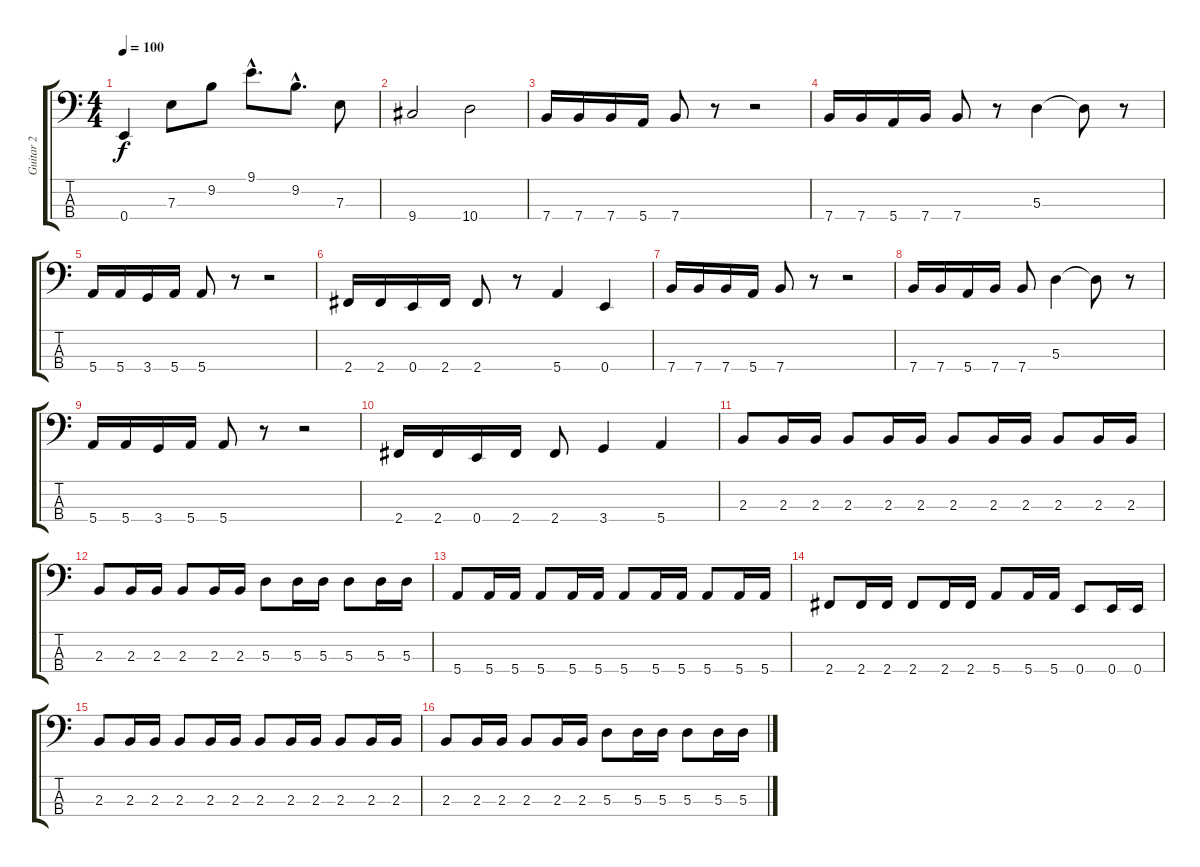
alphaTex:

\track ("Guitar 2" "Guitar 2") {instrument electricbassfinger}
\staff {score tabs}
\tuning (G2 D2 A1 E1) {hide}
\ts (4 4)
\tempo 100
\clef f4
\ks c
0.4.4{dy f} 7.3.8 9.2.8 9.1{hac}.8{d} 9.2{hac}.8{d} 7.3.8 |
9.4.2 10.4.2 |
7.4.16 7.4.16 7.4.16 5.4.16 7.4.8 r.8 r.2 |
7.4.16 7.4.16 5.4.16 7.4.16 7.4.8 r.8 5.3.4 5.3{t}.8 r.8 |
5.4.16 5.4.16 3.4.16 5.4.16 5.4.8 r.8 r.2 |
2.4.16 2.4.16 0.4.16 2.4.16 2.4.8 r.8 5.4.4 0.4.4 |
7.4.16 7.4.16 7.4.16 5.4.16 7.4.8 r.8 r.2 |
7.4.16 7.4.16 5.4.16 7.4.16 7.4.8 5.3.4 5.3{t}.8 r.8 |
5.4.16 5.4.16 3.4.16 5.4.16 5.4.8 r.8 r.2 |
2.4.16 2.4.16 0.4.16 2.4.16 2.4.8 3.4.4 5.4.4 |
2.3.8 2.3.16 2.3.16 2.3.8 2.3.16 2.3.16 2.3.8 2.3.16 2.3.16 2.3.8 2.3.16 2.3.16 |
2.3.8 2.3.16 2.3.16 2.3.8 2.3.16 2.3.16 5.3.8 5.3.16 5.3.16 5.3.8 5.3.16 5.3.16 |
5.4.8 5.4.16 5.4.16 5.4.8 5.4.16 5.4.16 5.4.8 5.4.16 5.4.16 5.4.8 5.4.16 5.4.16 |
2.4.8 2.4.16 2.4.16 2.4.8 2.4.16 2.4.16 5.4.8 5.4.16 5.4.16 0.4.8 0.4.16 0.4.16 |
2.3.8 2.3.16 2.3.16 2.3.8 2.3.16 2.3.16 2.3.8 2.3.16 2.3.16 2.3.8 2.3.16 2.3.16 |
2.3.8 2.3.16 2.3.16 2.3.8 2.3.16 2.3.16 5.3.8 5.3.16 5.3.16 5.3.8 5.3.16 5.3.16
